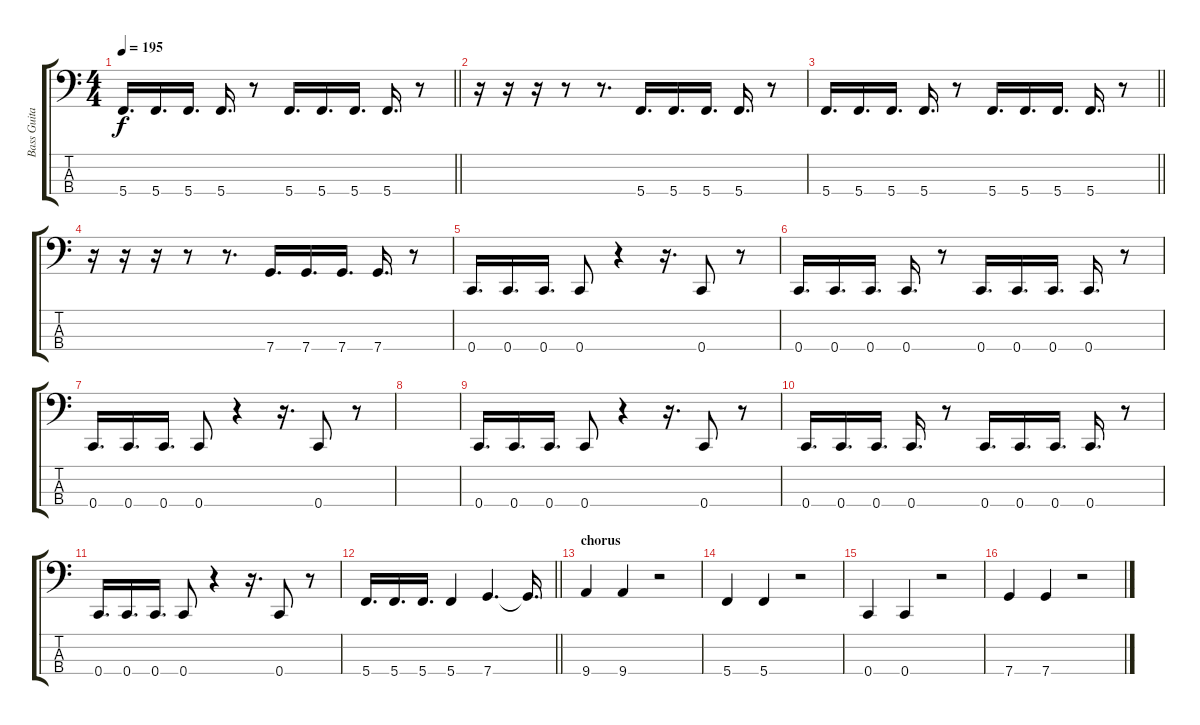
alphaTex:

\track ("Bass Guitar" "Bass Guita") {instrument electricbasspick}
\staff {score tabs}
\tuning (F2 C2 G1 C1) {hide}
\ts (4 4)
\tempo 195
\clef f4
\barLineRight lightlight
\ks c
5.4.16{d dy f} 5.4.16{d} 5.4.16{d} 5.4.16{d} r.8 5.4.16{d} 5.4.16{d} 5.4.16{d} 5.4.16{d} r.8 |
r.16 r.16 r.16 r.8 r.8{d} 5.4.16{d} 5.4.16{d} 5.4.16{d} 5.4.16{d} r.8 |
\barLineRight lightlight
5.4.16{d} 5.4.16{d} 5.4.16{d} 5.4.16{d} r.8 5.4.16{d} 5.4.16{d} 5.4.16{d} 5.4.16{d} r.8 |
r.16 r.16 r.16 r.8 r.8{d} 7.4.16{d} 7.4.16{d} 7.4.16{d} 7.4.16{d} r.8 |
0.4.16{d} 0.4.16{d} 0.4.16{d} 0.4.8 r.4 r.16{d} 0.4.8 r.8 |
0.4.16{d} 0.4.16{d} 0.4.16{d} 0.4.16{d} r.8 0.4.16{d} 0.4.16{d} 0.4.16{d} 0.4.16{d} r.8 |
0.4.16{d} 0.4.16{d} 0.4.16{d} 0.4.8 r.4 r.16{d} 0.4.8 r.8 |
|
0.4.16{d} 0.4.16{d} 0.4.16{d} 0.4.8 r.4 r.16{d} 0.4.8 r.8 |
0.4.16{d} 0.4.16{d} 0.4.16{d} 0.4.16{d} r.8 0.4.16{d} 0.4.16{d} 0.4.16{d} 0.4.16{d} r.8 |
0.4.16{d} 0.4.16{d} 0.4.16{d} 0.4.8 r.4 r.16{d} 0.4.8 r.8 |
\barLineRight lightlight
5.4.16{d} 5.4.16{d} 5.4.16{d} 5.4.4 7.4.4{d} 7.4{t}.16{d} |
\section ("" "chorus")
9.4.4 9.4.4 r.2 |
5.4.4 5.4.4 r.2 |
0.4.4 0.4.4 r.2 |
7.4.4 7.4.4 r.2
